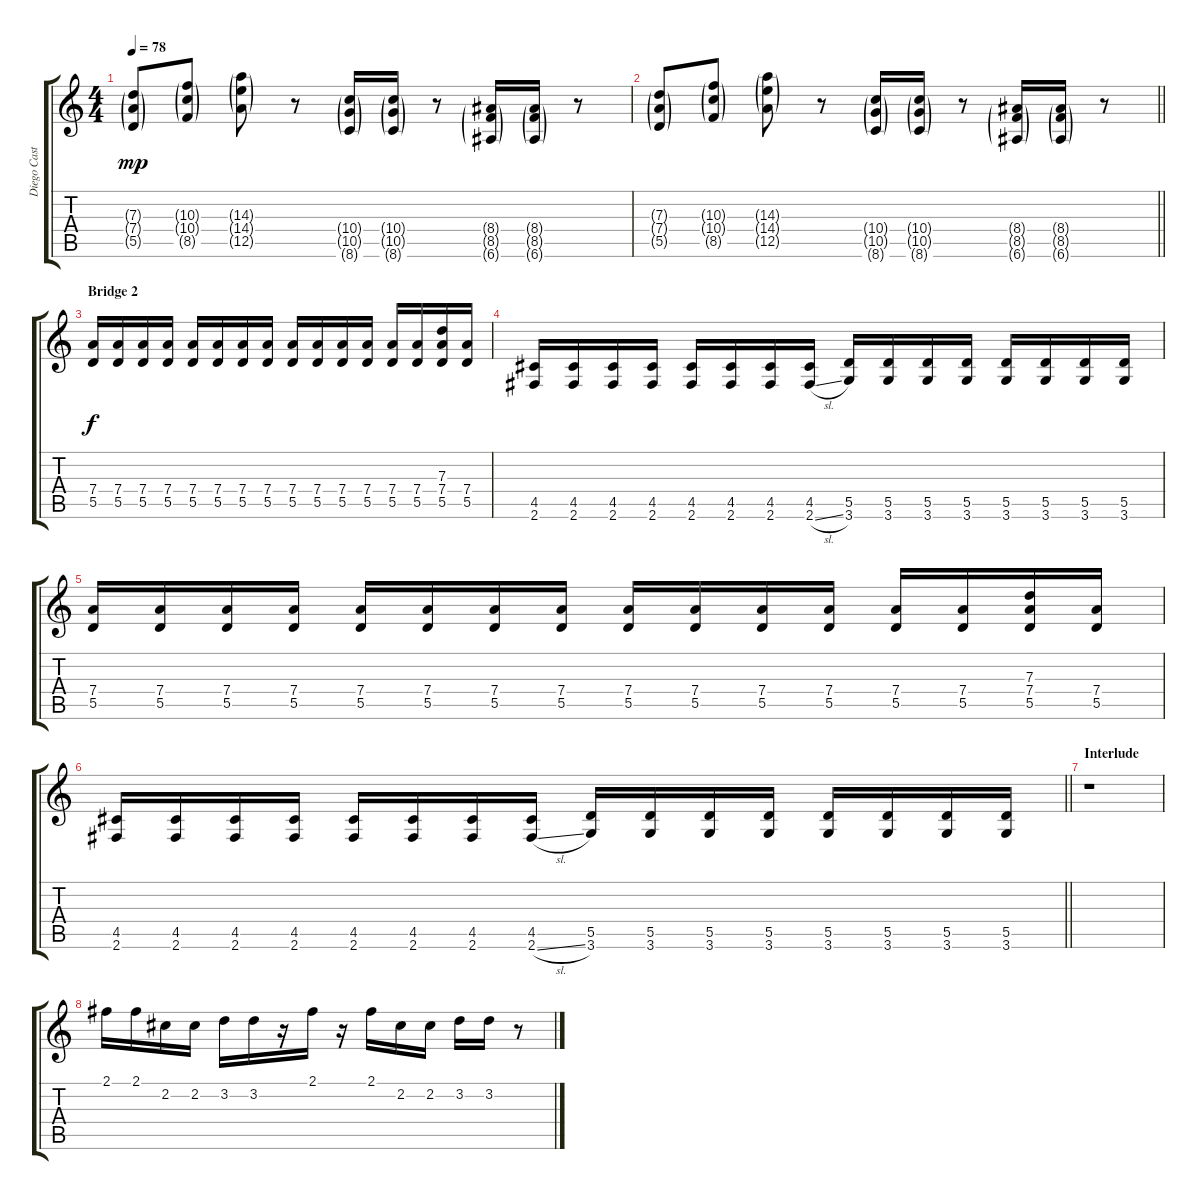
\track ("Diego Castillo(Guitar)" "Diego Cast") {instrument overdrivenguitar}
\staff {score tabs}
\tuning (E4 B3 G3 D3 A2 E2) {hide}
\ts (4 4)
\tempo 78
\clef g2
\ks c
(7.3{g} 7.4{g} 5.5{g}).8{dy mp} (10.3{g} 10.4{g} 8.5{g}).8 (14.3{g} 14.4{g} 12.5{g}).8 r.8 (10.4{g} 10.5{g} 8.6{g}).16 (10.4{g} 10.5{g} 8.6{g}).16 r.8 (8.4{g} 8.5{g} 6.6{g}).16 (8.4{g} 8.5{g} 6.6{g}).16 r.8 |
\barLineRight lightlight
(7.3{g} 7.4{g} 5.5{g}).8 (10.3{g} 10.4{g} 8.5{g}).8 (14.3{g} 14.4{g} 12.5{g}).8 r.8 (10.4{g} 10.5{g} 8.6{g}).16 (10.4{g} 10.5{g} 8.6{g}).16 r.8 (8.4{g} 8.5{g} 6.6{g}).16 (8.4{g} 8.5{g} 6.6{g}).16 r.8 |
\section ("" "Bridge 2")
(7.4 5.5).16{dy f} (7.4 5.5).16 (7.4 5.5).16 (7.4 5.5).16 (7.4 5.5).16 (7.4 5.5).16 (7.4 5.5).16 (7.4 5.5).16 (7.4 5.5).16 (7.4 5.5).16 (7.4 5.5).16 (7.4 5.5).16 (7.4 5.5).16 (7.4 5.5).16 (7.3 7.4 5.5).16 (7.4 5.5).16 |
(4.5 2.6).16 (4.5 2.6).16 (4.5 2.6).16 (4.5 2.6).16 (4.5 2.6).16 (4.5 2.6).16 (4.5 2.6).16 (4.5 2.6{sl}).16 (5.5 3.6).16 (5.5 3.6).16 (5.5 3.6).16 (5.5 3.6).16 (5.5 3.6).16 (5.5 3.6).16 (5.5 3.6).16 (5.5 3.6).16 |
(7.4 5.5).16 (7.4 5.5).16 (7.4 5.5).16 (7.4 5.5).16 (7.4 5.5).16 (7.4 5.5).16 (7.4 5.5).16 (7.4 5.5).16 (7.4 5.5).16 (7.4 5.5).16 (7.4 5.5).16 (7.4 5.5).16 (7.4 5.5).16 (7.4 5.5).16 (7.3 7.4 5.5).16 (7.4 5.5).16 |
\barLineRight lightlight
(4.5 2.6).16 (4.5 2.6).16 (4.5 2.6).16 (4.5 2.6).16 (4.5 2.6).16 (4.5 2.6).16 (4.5 2.6).16 (4.5 2.6{sl}).16 (5.5 3.6).16 (5.5 3.6).16 (5.5 3.6).16 (5.5 3.6).16 (5.5 3.6).16 (5.5 3.6).16 (5.5 3.6).16 (5.5 3.6).16 |
\section ("" "Interlude")
r.1 |
2.1.16 2.1.16 2.2.16 2.2.16 3.2.16 3.2.16 r.16 2.1.16 r.16 2.1.16 2.2.16 2.2.16 3.2.16 3.2.16 r.8
